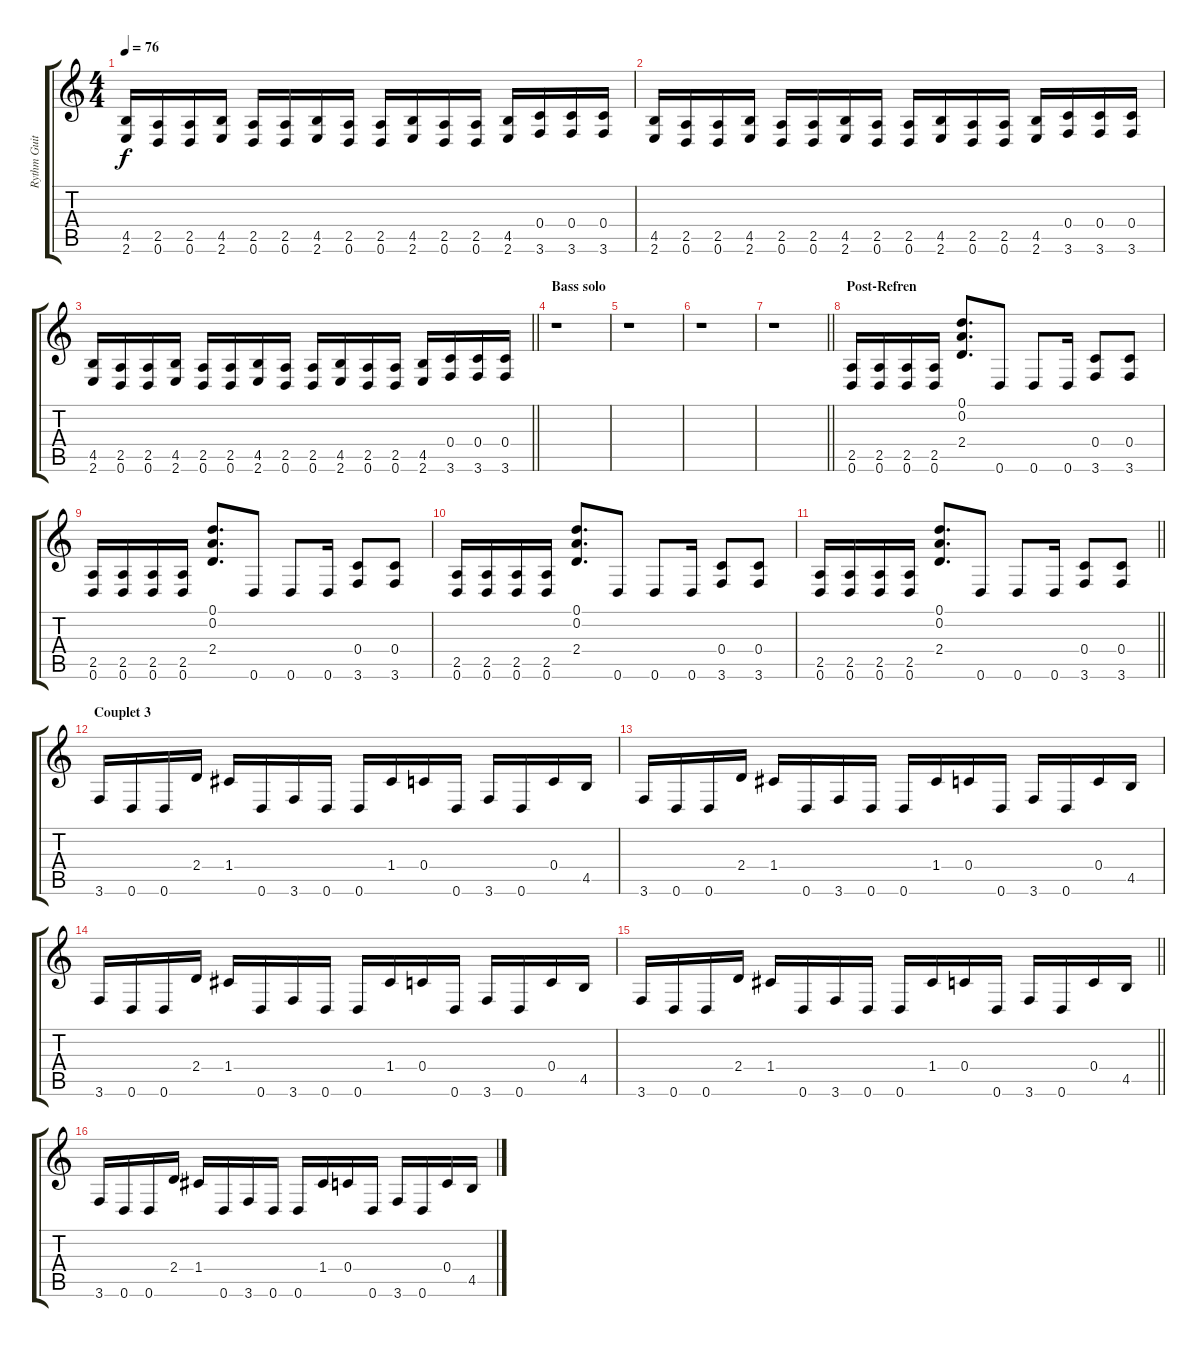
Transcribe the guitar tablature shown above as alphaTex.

\track ("Rythm Guitar" "Rythm Guit") {instrument distortionguitar}
\staff {score tabs}
\tuning (D4 A3 F3 C3 G2 D2) {hide}
\ts (4 4)
\tempo 76
\clef g2
\ks c
(4.5 2.6).16{dy f} (2.5 0.6).16 (2.5 0.6).16 (4.5 2.6).16 (2.5 0.6).16 (2.5 0.6).16 (4.5 2.6).16 (2.5 0.6).16 (2.5 0.6).16 (4.5 2.6).16 (2.5 0.6).16 (2.5 0.6).16 (4.5 2.6).16 (0.4 3.6).16 (0.4 3.6).16 (0.4 3.6).16 |
(4.5 2.6).16 (2.5 0.6).16 (2.5 0.6).16 (4.5 2.6).16 (2.5 0.6).16 (2.5 0.6).16 (4.5 2.6).16 (2.5 0.6).16 (2.5 0.6).16 (4.5 2.6).16 (2.5 0.6).16 (2.5 0.6).16 (4.5 2.6).16 (0.4 3.6).16 (0.4 3.6).16 (0.4 3.6).16 |
\barLineRight lightlight
(4.5 2.6).16 (2.5 0.6).16 (2.5 0.6).16 (4.5 2.6).16 (2.5 0.6).16 (2.5 0.6).16 (4.5 2.6).16 (2.5 0.6).16 (2.5 0.6).16 (4.5 2.6).16 (2.5 0.6).16 (2.5 0.6).16 (4.5 2.6).16 (0.4 3.6).16 (0.4 3.6).16 (0.4 3.6).16 |
\section ("" "Bass solo")
r.1 |
r.1 |
r.1 |
\barLineRight lightlight
r.1 |
\section ("" "Post-Refren ")
(2.5 0.6).16 (2.5 0.6).16 (2.5 0.6).16 (2.5 0.6).16 (0.1 0.2 2.4).8{d} 0.6.8 0.6.8 0.6.16 (0.4 3.6).8 (0.4 3.6).8 |
(2.5 0.6).16 (2.5 0.6).16 (2.5 0.6).16 (2.5 0.6).16 (0.1 0.2 2.4).8{d} 0.6.8 0.6.8 0.6.16 (0.4 3.6).8 (0.4 3.6).8 |
(2.5 0.6).16 (2.5 0.6).16 (2.5 0.6).16 (2.5 0.6).16 (0.1 0.2 2.4).8{d} 0.6.8 0.6.8 0.6.16 (0.4 3.6).8 (0.4 3.6).8 |
\barLineRight lightlight
(2.5 0.6).16 (2.5 0.6).16 (2.5 0.6).16 (2.5 0.6).16 (0.1 0.2 2.4).8{d} 0.6.8 0.6.8 0.6.16 (0.4 3.6).8 (0.4 3.6).8 |
\section ("" "Couplet 3")
3.6.16 0.6.16 0.6.16 2.4.16 1.4.16 0.6.16 3.6.16 0.6.16 0.6.16 1.4.16 0.4.16 0.6.16 3.6.16 0.6.16 0.4.16 4.5.16 |
3.6.16 0.6.16 0.6.16 2.4.16 1.4.16 0.6.16 3.6.16 0.6.16 0.6.16 1.4.16 0.4.16 0.6.16 3.6.16 0.6.16 0.4.16 4.5.16 |
3.6.16 0.6.16 0.6.16 2.4.16 1.4.16 0.6.16 3.6.16 0.6.16 0.6.16 1.4.16 0.4.16 0.6.16 3.6.16 0.6.16 0.4.16 4.5.16 |
\barLineRight lightlight
3.6.16 0.6.16 0.6.16 2.4.16 1.4.16 0.6.16 3.6.16 0.6.16 0.6.16 1.4.16 0.4.16 0.6.16 3.6.16 0.6.16 0.4.16 4.5.16 |
3.6.16 0.6.16 0.6.16 2.4.16 1.4.16 0.6.16 3.6.16 0.6.16 0.6.16 1.4.16 0.4.16 0.6.16 3.6.16 0.6.16 0.4.16 4.5.16
